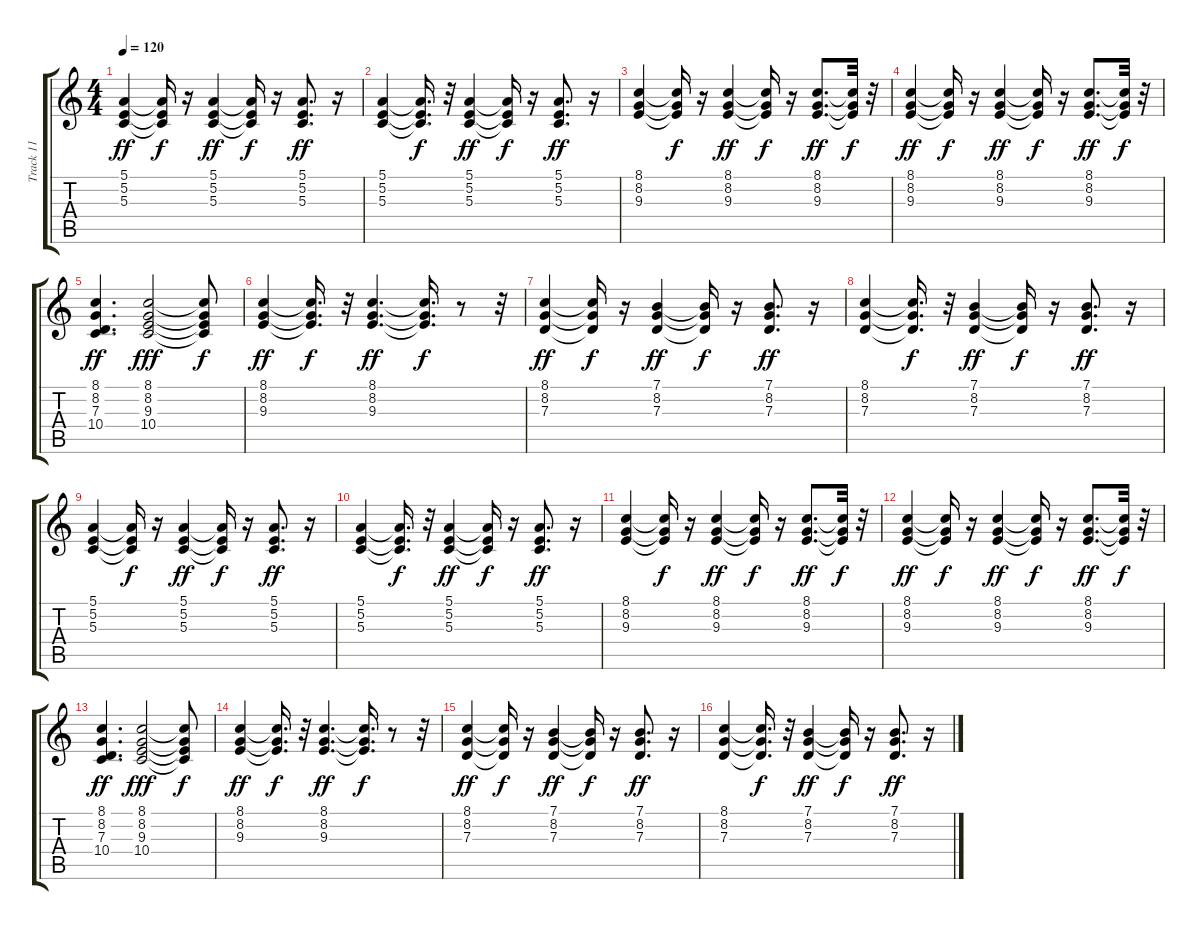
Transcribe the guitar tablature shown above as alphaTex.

\track ("Track 11" "Track 11") {instrument acousticgrandpiano}
\staff {score tabs}
\tuning (E4 B3 G3 D3 A2 E2) {hide}
\ts (4 4)
\tempo 120
\clef g2
\ks c
(5.1 5.2 5.3).4{dy ff} (5.1{t} 5.2{t} 5.3{t}).16{dy f} r.16 (5.1 5.2 5.3).4{dy ff} (5.1{t} 5.2{t} 5.3{t}).16{dy f} r.16 (5.1 5.2 5.3).8{d dy ff} r.16 |
(5.1 5.2 5.3).4 (5.1{t} 5.2{t} 5.3{t}).16{d dy f} r.32 (5.1 5.2 5.3).4{dy ff} (5.1{t} 5.2{t} 5.3{t}).16{dy f} r.16 (5.1 5.2 5.3).8{d dy ff} r.16 |
(8.1 8.2 9.3).4 (8.1{t} 8.2{t} 9.3{t}).16{dy f} r.16 (8.1 8.2 9.3).4{dy ff} (8.1{t} 8.2{t} 9.3{t}).16{dy f} r.16 (8.1 8.2 9.3).8{d dy ff} (8.1{t} 8.2{t} 9.3{t}).32{dy f} r.32 |
(8.1 8.2 9.3).4{dy ff} (8.1{t} 8.2{t} 9.3{t}).16{dy f} r.16 (8.1 8.2 9.3).4{dy ff} (8.1{t} 8.2{t} 9.3{t}).16{dy f} r.16 (8.1 8.2 9.3).8{d dy ff} (8.1{t} 8.2{t} 9.3{t}).32{dy f} r.32 |
(8.1 8.2 7.3 10.4).4{d dy ff} (8.1 8.2 9.3 10.4).2{dy fff} (8.1{t} 8.2{t} 9.3{t} 10.4{t}).8{dy f} |
(8.1 8.2 9.3).4{dy ff} (8.1{t} 8.2{t} 9.3{t}).16{d dy f} r.32 (8.1 8.2 9.3).4{d dy ff} (8.1{t} 8.2{t} 9.3{t}).16{d dy f} r.8 r.32 |
(8.1 8.2 7.3).4{dy ff} (8.1{t} 8.2{t} 7.3{t}).16{dy f} r.16 (7.1 8.2 7.3).4{dy ff} (7.1{t} 8.2{t} 7.3{t}).16{dy f} r.16 (7.1 8.2 7.3).8{d dy ff} r.16 |
(8.1 8.2 7.3).4 (8.1{t} 8.2{t} 7.3{t}).16{d dy f} r.32 (7.1 8.2 7.3).4{dy ff} (7.1{t} 8.2{t} 7.3{t}).16{dy f} r.16 (7.1 8.2 7.3).8{d dy ff} r.16 |
(5.1 5.2 5.3).4 (5.1{t} 5.2{t} 5.3{t}).16{dy f} r.16 (5.1 5.2 5.3).4{dy ff} (5.1{t} 5.2{t} 5.3{t}).16{dy f} r.16 (5.1 5.2 5.3).8{d dy ff} r.16 |
(5.1 5.2 5.3).4 (5.1{t} 5.2{t} 5.3{t}).16{d dy f} r.32 (5.1 5.2 5.3).4{dy ff} (5.1{t} 5.2{t} 5.3{t}).16{dy f} r.16 (5.1 5.2 5.3).8{d dy ff} r.16 |
(8.1 8.2 9.3).4 (8.1{t} 8.2{t} 9.3{t}).16{dy f} r.16 (8.1 8.2 9.3).4{dy ff} (8.1{t} 8.2{t} 9.3{t}).16{dy f} r.16 (8.1 8.2 9.3).8{d dy ff} (8.1{t} 8.2{t} 9.3{t}).32{dy f} r.32 |
(8.1 8.2 9.3).4{dy ff} (8.1{t} 8.2{t} 9.3{t}).16{dy f} r.16 (8.1 8.2 9.3).4{dy ff} (8.1{t} 8.2{t} 9.3{t}).16{dy f} r.16 (8.1 8.2 9.3).8{d dy ff} (8.1{t} 8.2{t} 9.3{t}).32{dy f} r.32 |
(8.1 8.2 7.3 10.4).4{d dy ff} (8.1 8.2 9.3 10.4).2{dy fff} (8.1{t} 8.2{t} 9.3{t} 10.4{t}).8{dy f} |
(8.1 8.2 9.3).4{dy ff} (8.1{t} 8.2{t} 9.3{t}).16{d dy f} r.32 (8.1 8.2 9.3).4{d dy ff} (8.1{t} 8.2{t} 9.3{t}).16{d dy f} r.8 r.32 |
(8.1 8.2 7.3).4{dy ff} (8.1{t} 8.2{t} 7.3{t}).16{dy f} r.16 (7.1 8.2 7.3).4{dy ff} (7.1{t} 8.2{t} 7.3{t}).16{dy f} r.16 (7.1 8.2 7.3).8{d dy ff} r.16 |
(8.1 8.2 7.3).4 (8.1{t} 8.2{t} 7.3{t}).16{d dy f} r.32 (7.1 8.2 7.3).4{dy ff} (7.1{t} 8.2{t} 7.3{t}).16{dy f} r.16 (7.1 8.2 7.3).8{d dy ff} r.16
